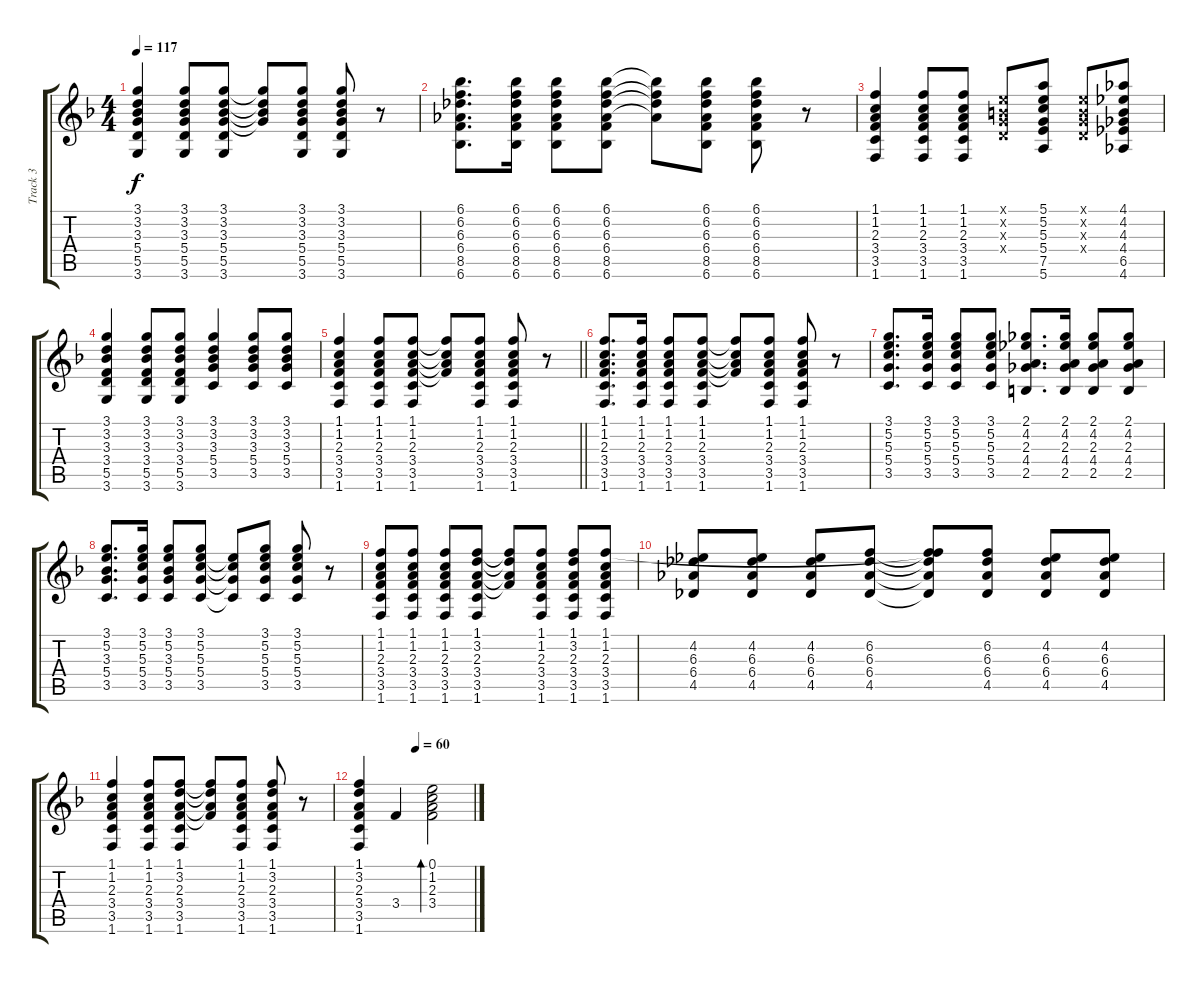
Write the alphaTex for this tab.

\track ("Track 3" "Track 3") {instrument acousticguitarsteel}
\staff {score tabs}
\tuning (E4 B3 G3 D3 A2 E2) {hide}
\ts (4 4)
\tempo 117
\clef g2
\ks f
(3.1 3.2 3.3 5.4 5.5 3.6).4{dy f} (3.1 3.2 3.3 5.4 5.5 3.6).8 (3.1 3.2 3.3 5.4 5.5 3.6).8 (3.1{t} 3.2{t} 3.3{t} 5.4{t}).8 (3.1 3.2 3.3 5.4 5.5 3.6).8 (3.1 3.2 3.3 5.4 5.5 3.6).8 r.8 |
(6.1 6.2 6.3 6.4 8.5 6.6).8{d} (6.1 6.2 6.3 6.4 8.5 6.6).16 (6.1 6.2 6.3 6.4 8.5 6.6).8 (6.1 6.2 6.3 6.4 8.5 6.6).8 (6.1{t} 6.2{t} 6.3{t} 6.4{t}).8 (6.1 6.2 6.3 6.4 8.5 6.6).8 (6.1 6.2 6.3 6.4 8.5 6.6).8 r.8 |
(1.1 1.2 2.3 3.4 3.5 1.6).4 (1.1 1.2 2.3 3.4 3.5 1.6).8 (1.1 1.2 2.3 3.4 3.5 1.6).8 (0.1{x} 0.2{x} 0.3{x} 0.4{x}).8 (5.1 5.2 5.3 5.4 7.5 5.6).8 (0.1{x} 0.2{x} 0.3{x} 0.4{x}).8 (4.1 4.2 4.3 4.4 6.5 4.6).8 |
(3.1 3.2 3.3 3.4 5.5 3.6).4 (3.1 3.2 3.3 3.4 5.5 3.6).8 (3.1 3.2 3.3 3.4 5.5 3.6).8 (3.1 3.2 3.3 5.4 3.5).4 (3.1 3.2 3.3 5.4 3.5).8 (3.1 3.2 3.3 5.4 3.5).8 |
\barLineRight lightlight
(1.1 1.2 2.3 3.4 3.5 1.6).4 (1.1 1.2 2.3 3.4 3.5 1.6).8 (1.1 1.2 2.3 3.4 3.5 1.6).8 (1.1{t} 1.2{t} 2.3{t} 3.4{t}).8 (1.1 1.2 2.3 3.4 3.5 1.6).8 (1.1 1.2 2.3 3.4 3.5 1.6).8 r.8 |
(1.1 1.2 2.3 3.4 3.5 1.6).8{d} (1.1 1.2 2.3 3.4 3.5 1.6).16 (1.1 1.2 2.3 3.4 3.5 1.6).8 (1.1 1.2 2.3 3.4 3.5 1.6).8 (1.1{t} 1.2{t} 2.3{t} 3.4{t}).8 (1.1 1.2 2.3 3.4 3.5 1.6).8 (1.1 1.2 2.3 3.4 3.5 1.6).8 r.8 |
(3.1 5.2 5.3 5.4 3.5).8{d} (3.1 5.2 5.3 5.4 3.5).16 (3.1 5.2 5.3 5.4 3.5).8 (3.1 5.2 5.3 5.4 3.5).8 (2.1 4.2 2.3 4.4 2.5).8{d} (2.1 4.2 2.3 4.4 2.5).16 (2.1 4.2 2.3 4.4 2.5).8 (2.1 4.2 2.3 4.4 2.5).8 |
(3.1 5.2 3.3 5.4 3.5).8{d} (3.1 5.2 5.3 5.4 3.5).16 (3.1 5.2 3.3 5.4 3.5).8 (3.1 5.2 5.3 5.4 3.5).8 (5.2{t} 5.3{t} 5.4{t} 3.5{t}).8 (3.1 5.2 5.3 5.4 3.5).8 (3.1 5.2 5.3 5.4 3.5).8 r.8 |
(1.1 1.2 2.3 3.4 3.5 1.6).8 (1.1 1.2 2.3 3.4 3.5 1.6).8 (1.1 1.2 2.3 3.4 3.5 1.6).8 (1.1 3.2 2.3 3.4 3.5 1.6).8 (1.1{t} 3.2{t} 2.3{t} 3.4{t}).8 (1.1 1.2 2.3 3.4 3.5 1.6).8 (1.1 3.2 2.3 3.4 3.5 1.6).8 (1.1 1.2 2.3 3.4 3.5 1.6).8 |
(4.2 6.3 6.4 4.5).8 (4.2 6.3 6.4 4.5).8 (4.2 6.3 6.4 4.5).8 (6.2 6.3 6.4 4.5).8 (1.1{t} 6.2{t} 6.3{t} 6.4{t} 4.5{t}).8 (6.2 6.3 6.4 4.5).8 (4.2 6.3 6.4 4.5).8 (4.2 6.3 6.4 4.5).8 |
(1.1 1.2 2.3 3.4 3.5 1.6).4 (1.1 1.2 2.3 3.4 3.5 1.6).8 (1.1 3.2 2.3 3.4 3.5 1.6).8 (1.1{t} 3.2{t} 2.3{t} 3.4{t}).8 (1.1 1.2 2.3 3.4 3.5 1.6).8 (1.1 3.2 2.3 3.4 3.5 1.6).8 r.8 |
\tempo (60 0.5)
(1.1 3.2 2.3 3.4 3.5 1.6).4 3.4.4 (0.1 1.2 2.3 3.4).2{bd 120}
